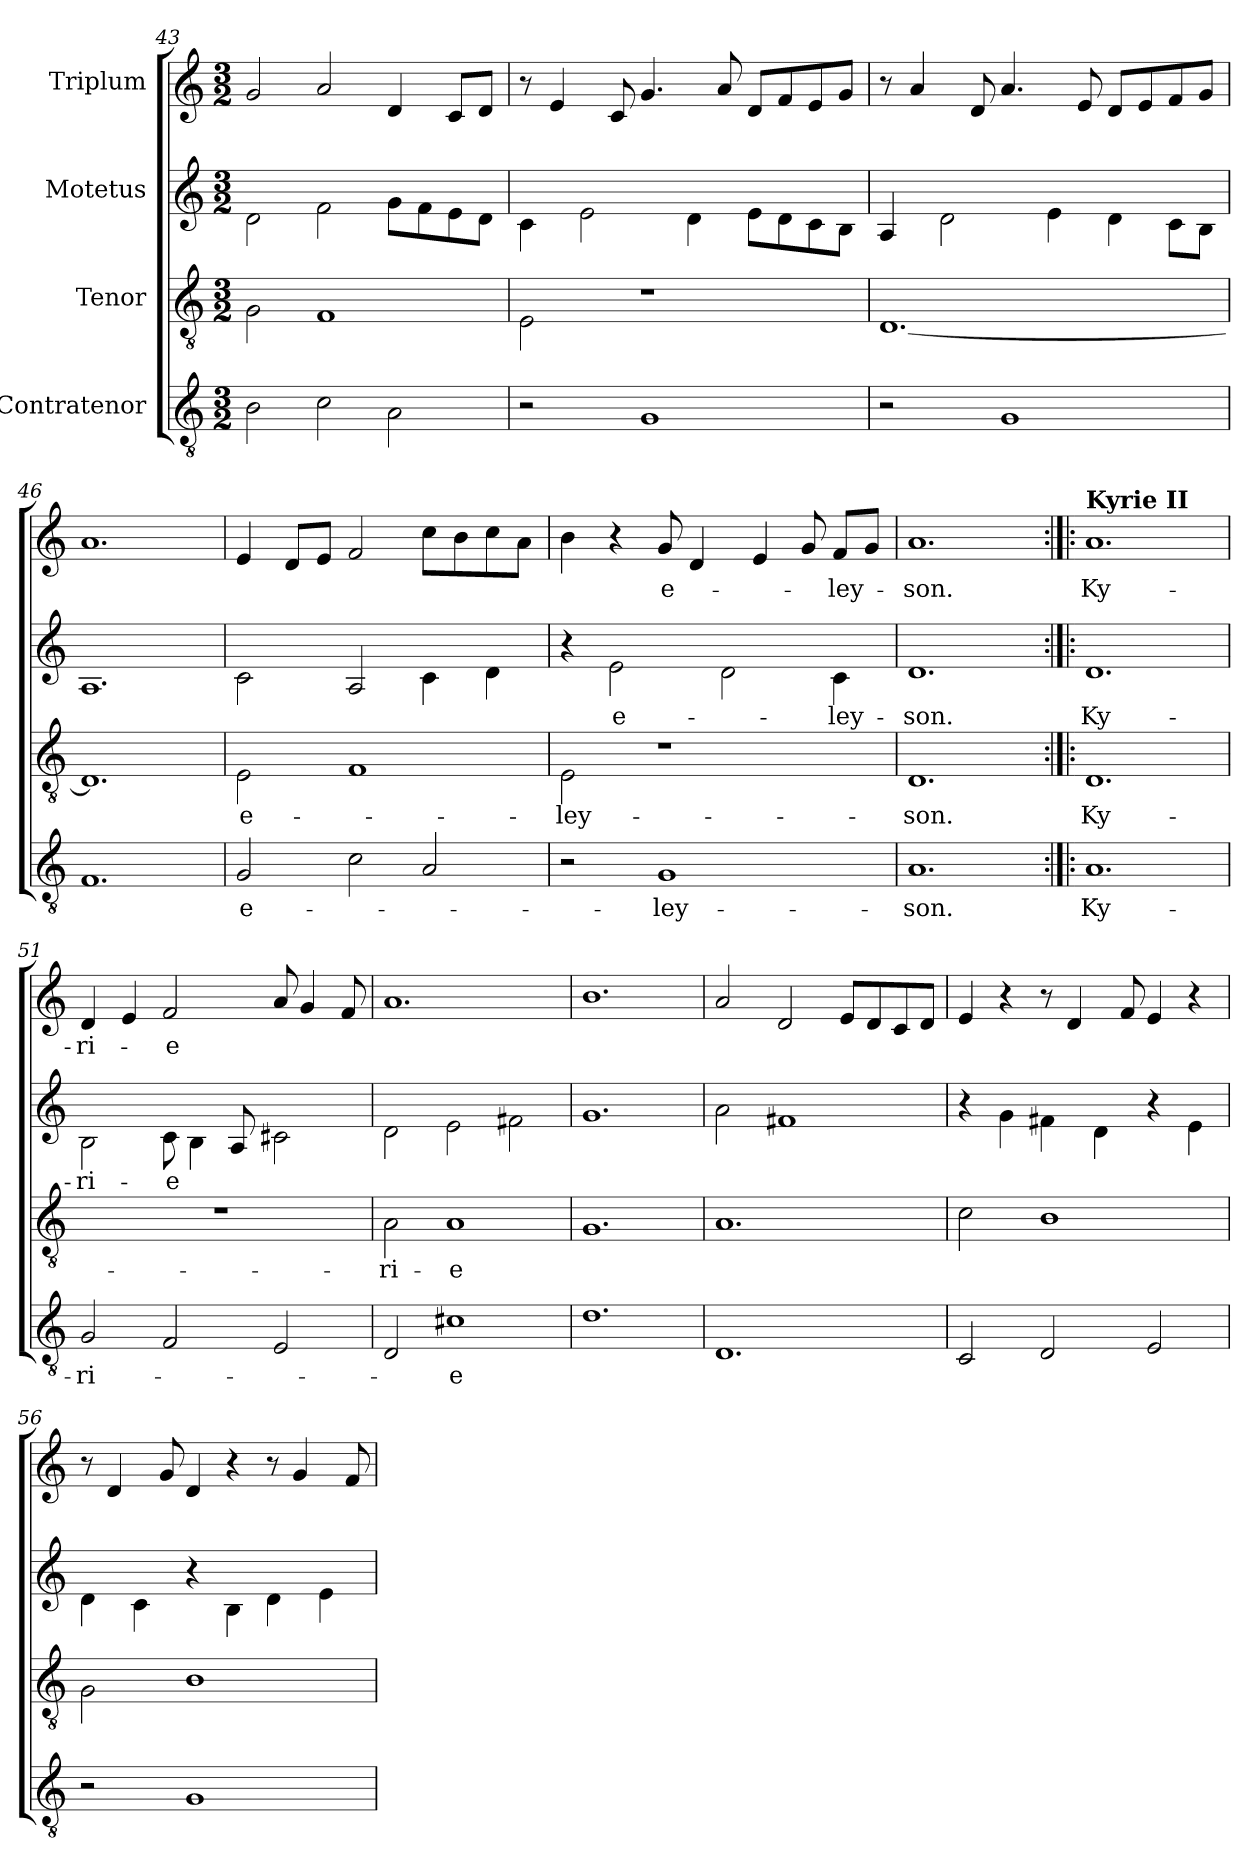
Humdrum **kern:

**kern	**text	**kern	**text	**kern	**text	**kern	**text
*part4	*part4	*part3	*part3	*part2	*part2	*part1	*part1
*staff4	*staff4	*staff3	*staff3	*staff2	*staff2	*staff1	*staff1
*I"Contratenor	*	*I"Tenor	*	*I"Motetus	*	*I"Triplum	*
*clefGv2	*	*clefGv2	*	*clefG2	*	*clefG2	*
*k[]	*	*k[]	*	*k[]	*	*k[]	*
*M3/2	*	*M3/2	*	*M3/2	*	*M3/2	*
=43	=43	=43	=43	=43	=43	=43	=43
2B\	.	2G\	.	2d\	.	2g/	.
2c\	.	1F	.	2f\	.	2a/	.
2A\	.	.	.	8g\L	.	4d/	.
.	.	.	.	8f\	.	.	.
.	.	.	.	8e\	.	8c/L	.
.	.	.	.	8d\J	.	8d/J	.
=44	=44	=44	=44	=44	=44	=44	=44
2r	.	2E\	.	4c\	.	8r	.
.	.	.	.	.	.	4e/	.
.	.	.	.	2e\	.	.	.
.	.	.	.	.	.	8c/	.
1G	.	1r	.	.	.	4.g/	.
.	.	.	.	4d\	.	.	.
.	.	.	.	.	.	8a/	.
.	.	.	.	8e\L	.	8d/L	.
.	.	.	.	8d\	.	8f/	.
.	.	.	.	8c\	.	8e/	.
.	.	.	.	8B\J	.	8g/J	.
=45	=45	=45	=45	=45	=45	=45	=45
2r	.	[1.D	.	4A/	.	8r	.
.	.	.	.	.	.	4a/	.
.	.	.	.	2d\	.	.	.
.	.	.	.	.	.	8d/	.
1G	.	.	.	.	.	4.a/	.
.	.	.	.	4e\	.	.	.
.	.	.	.	.	.	8e/	.
.	.	.	.	4d\	.	8d/L	.
.	.	.	.	.	.	8e/	.
.	.	.	.	8c\L	.	8f/	.
.	.	.	.	8B\J	.	8g/J	.
=46	=46	=46	=46	=46	=46	=46	=46
1.F	.	1.D]	.	1.A	.	1.a	.
=47	=47	=47	=47	=47	=47	=47	=47
2G/	e-	2E\	e-	2c\	.	4e/	.
.	.	.	.	.	.	8d/L	.
.	.	.	.	.	.	8e/J	.
2c\	.	1F	.	2A/	.	2f/	.
2A/	.	.	.	4c\	.	8cc\L	.
.	.	.	.	.	.	8b\	.
.	.	.	.	4d\	.	8cc\	.
.	.	.	.	.	.	8a\J	.
=48	=48	=48	=48	=48	=48	=48	=48
2r	.	2E\	-ley-	4r	.	4b\	.
.	.	.	.	2e\	e-	4r	.
1G	-ley-	1r	.	.	.	8g/	e-
.	.	.	.	.	.	4d/	.
.	.	.	.	2d\	.	.	.
.	.	.	.	.	.	4e/	.
.	.	.	.	.	.	8g/	.
.	.	.	.	4c\	-ley-	8f/L	-ley-
.	.	.	.	.	.	8g/J	.
=49	=49	=49	=49	=49	=49	=49	=49
1.A	-son.	1.D	-son.	1.d	-son.	1.a	-son.
=50:|!|:	=50:|!|:	=50:|!|:	=50:|!|:	=50:|!|:	=50:|!|:	=50:|!|:	=50:|!|:
!	!	!	!	!	!	!LO:TX:a:B:t=Kyrie II	!
1.A	Ky-	1.D	Ky-	1.d	Ky-	1.a	Ky-
=51	=51	=51	=51	=51	=51	=51	=51
2G/	-ri-	1.r	.	2B\	-ri-	4d/	-ri-
.	.	.	.	.	.	4e/	.
2F/	.	.	.	8c\	-e	2f/	-e
.	.	.	.	4B\	.	.	.
.	.	.	.	8A/	.	.	.
2E/	.	.	.	2c#X\	.	8a/	.
.	.	.	.	.	.	4g/	.
.	.	.	.	.	.	8f/	.
=52	=52	=52	=52	=52	=52	=52	=52
2D/	.	2A\	-ri-	2d\	.	1.a	.
1c#X	-e	1A	-e	2e\	.	.	.
.	.	.	.	2f#X\	.	.	.
=53	=53	=53	=53	=53	=53	=53	=53
1.d	.	1.G	.	1.g	.	1.b	.
=54	=54	=54	=54	=54	=54	=54	=54
1.D	.	1.A	.	2a\	.	2a/	.
.	.	.	.	1f#X	.	2d/	.
.	.	.	.	.	.	8e/L	.
.	.	.	.	.	.	8d/	.
.	.	.	.	.	.	8c/	.
.	.	.	.	.	.	8d/J	.
=55	=55	=55	=55	=55	=55	=55	=55
2C/	.	2c\	.	4r	.	4e/	.
.	.	.	.	4g\	.	4r	.
2D/	.	1B	.	4f#X\	.	8r	.
.	.	.	.	.	.	4d/	.
.	.	.	.	4d\	.	.	.
.	.	.	.	.	.	8f/	.
2E/	.	.	.	4r	.	4e/	.
.	.	.	.	4e\	.	4r	.
=56	=56	=56	=56	=56	=56	=56	=56
2r	.	2G\	.	4d\	.	8r	.
.	.	.	.	.	.	4d/	.
.	.	.	.	4c\	.	.	.
.	.	.	.	.	.	8g/	.
1G	.	1B	.	4r	.	4d/	.
.	.	.	.	4B\	.	4r	.
.	.	.	.	4d\	.	8r	.
.	.	.	.	.	.	4g/	.
.	.	.	.	4e\	.	.	.
.	.	.	.	.	.	8f/	.
=	=	=	=	=	=	=	=
*-	*-	*-	*-	*-	*-	*-	*-
